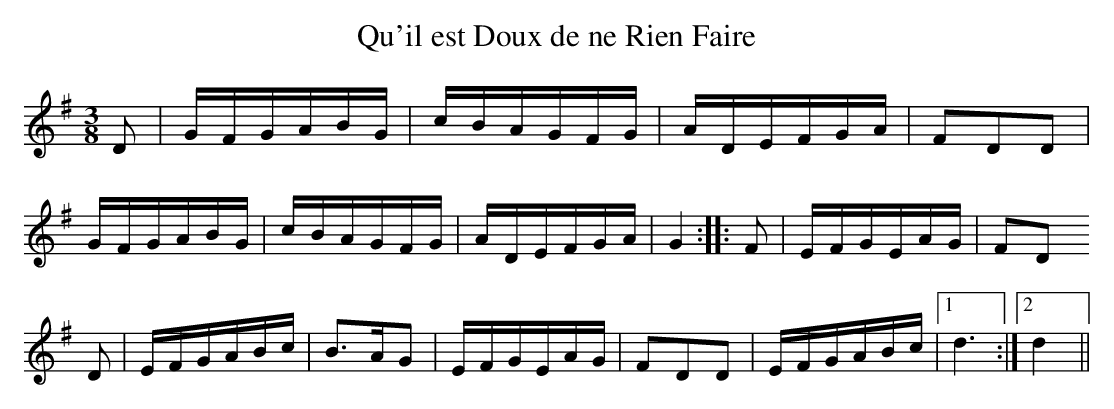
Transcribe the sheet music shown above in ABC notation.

X:1
T:Qu'il est Doux de ne Rien Faire
M:3/8
L:1/16
K:G
D2|GFGABG|cBAGFG|ADEFGA|F2D2D2|GFGABG|cBAGFG|ADEFGA|G4:||:F2|EFGEAG|F2D2
D2|EFGABc|B3AG2|EFGEAG|F2D2D2|EFGABc|1d6:|2d4||
